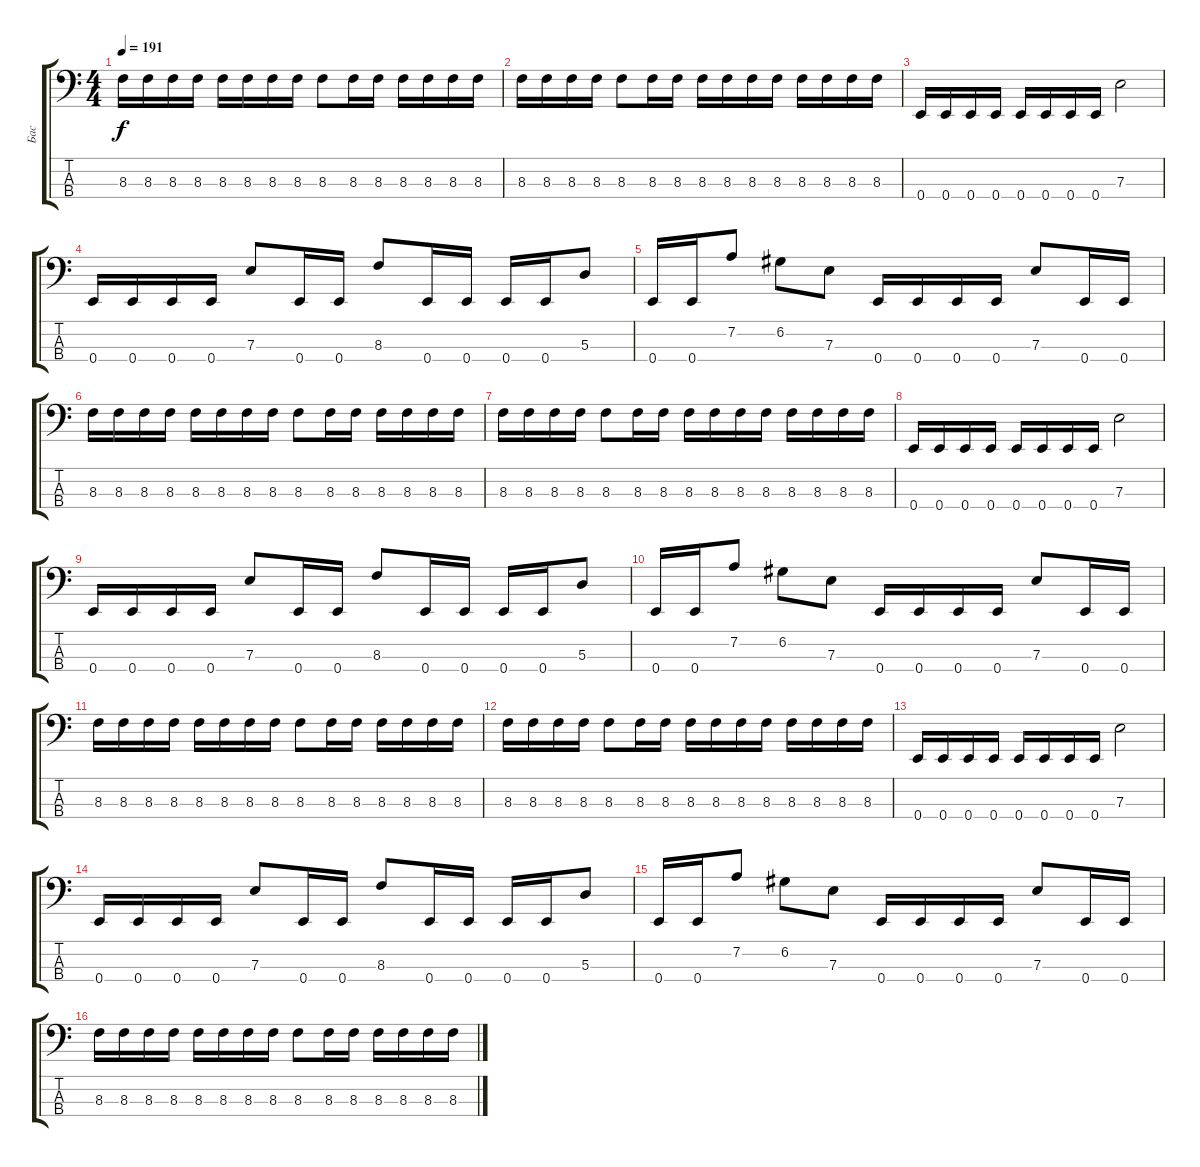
\track ("Бас" "Бас") {instrument electricbasspick}
\staff {score tabs}
\tuning (G2 D2 A1 E1) {hide}
\ts (4 4)
\tempo 191
\clef f4
\ks c
8.3.16{dy f} 8.3.16 8.3.16 8.3.16 8.3.16 8.3.16 8.3.16 8.3.16 8.3.8 8.3.16 8.3.16 8.3.16 8.3.16 8.3.16 8.3.16 |
8.3.16 8.3.16 8.3.16 8.3.16 8.3.8 8.3.16 8.3.16 8.3.16 8.3.16 8.3.16 8.3.16 8.3.16 8.3.16 8.3.16 8.3.16 |
0.4.16 0.4.16 0.4.16 0.4.16 0.4.16 0.4.16 0.4.16 0.4.16 7.3.2 |
0.4.16 0.4.16 0.4.16 0.4.16 7.3.8 0.4.16 0.4.16 8.3.8 0.4.16 0.4.16 0.4.16 0.4.16 5.3.8 |
0.4.16 0.4.16 7.2.8 6.2.8 7.3.8 0.4.16 0.4.16 0.4.16 0.4.16 7.3.8 0.4.16 0.4.16 |
8.3.16 8.3.16 8.3.16 8.3.16 8.3.16 8.3.16 8.3.16 8.3.16 8.3.8 8.3.16 8.3.16 8.3.16 8.3.16 8.3.16 8.3.16 |
8.3.16 8.3.16 8.3.16 8.3.16 8.3.8 8.3.16 8.3.16 8.3.16 8.3.16 8.3.16 8.3.16 8.3.16 8.3.16 8.3.16 8.3.16 |
0.4.16 0.4.16 0.4.16 0.4.16 0.4.16 0.4.16 0.4.16 0.4.16 7.3.2 |
0.4.16 0.4.16 0.4.16 0.4.16 7.3.8 0.4.16 0.4.16 8.3.8 0.4.16 0.4.16 0.4.16 0.4.16 5.3.8 |
0.4.16 0.4.16 7.2.8 6.2.8 7.3.8 0.4.16 0.4.16 0.4.16 0.4.16 7.3.8 0.4.16 0.4.16 |
8.3.16 8.3.16 8.3.16 8.3.16 8.3.16 8.3.16 8.3.16 8.3.16 8.3.8 8.3.16 8.3.16 8.3.16 8.3.16 8.3.16 8.3.16 |
8.3.16 8.3.16 8.3.16 8.3.16 8.3.8 8.3.16 8.3.16 8.3.16 8.3.16 8.3.16 8.3.16 8.3.16 8.3.16 8.3.16 8.3.16 |
0.4.16 0.4.16 0.4.16 0.4.16 0.4.16 0.4.16 0.4.16 0.4.16 7.3.2 |
0.4.16 0.4.16 0.4.16 0.4.16 7.3.8 0.4.16 0.4.16 8.3.8 0.4.16 0.4.16 0.4.16 0.4.16 5.3.8 |
0.4.16 0.4.16 7.2.8 6.2.8 7.3.8 0.4.16 0.4.16 0.4.16 0.4.16 7.3.8 0.4.16 0.4.16 |
8.3.16 8.3.16 8.3.16 8.3.16 8.3.16 8.3.16 8.3.16 8.3.16 8.3.8 8.3.16 8.3.16 8.3.16 8.3.16 8.3.16 8.3.16
